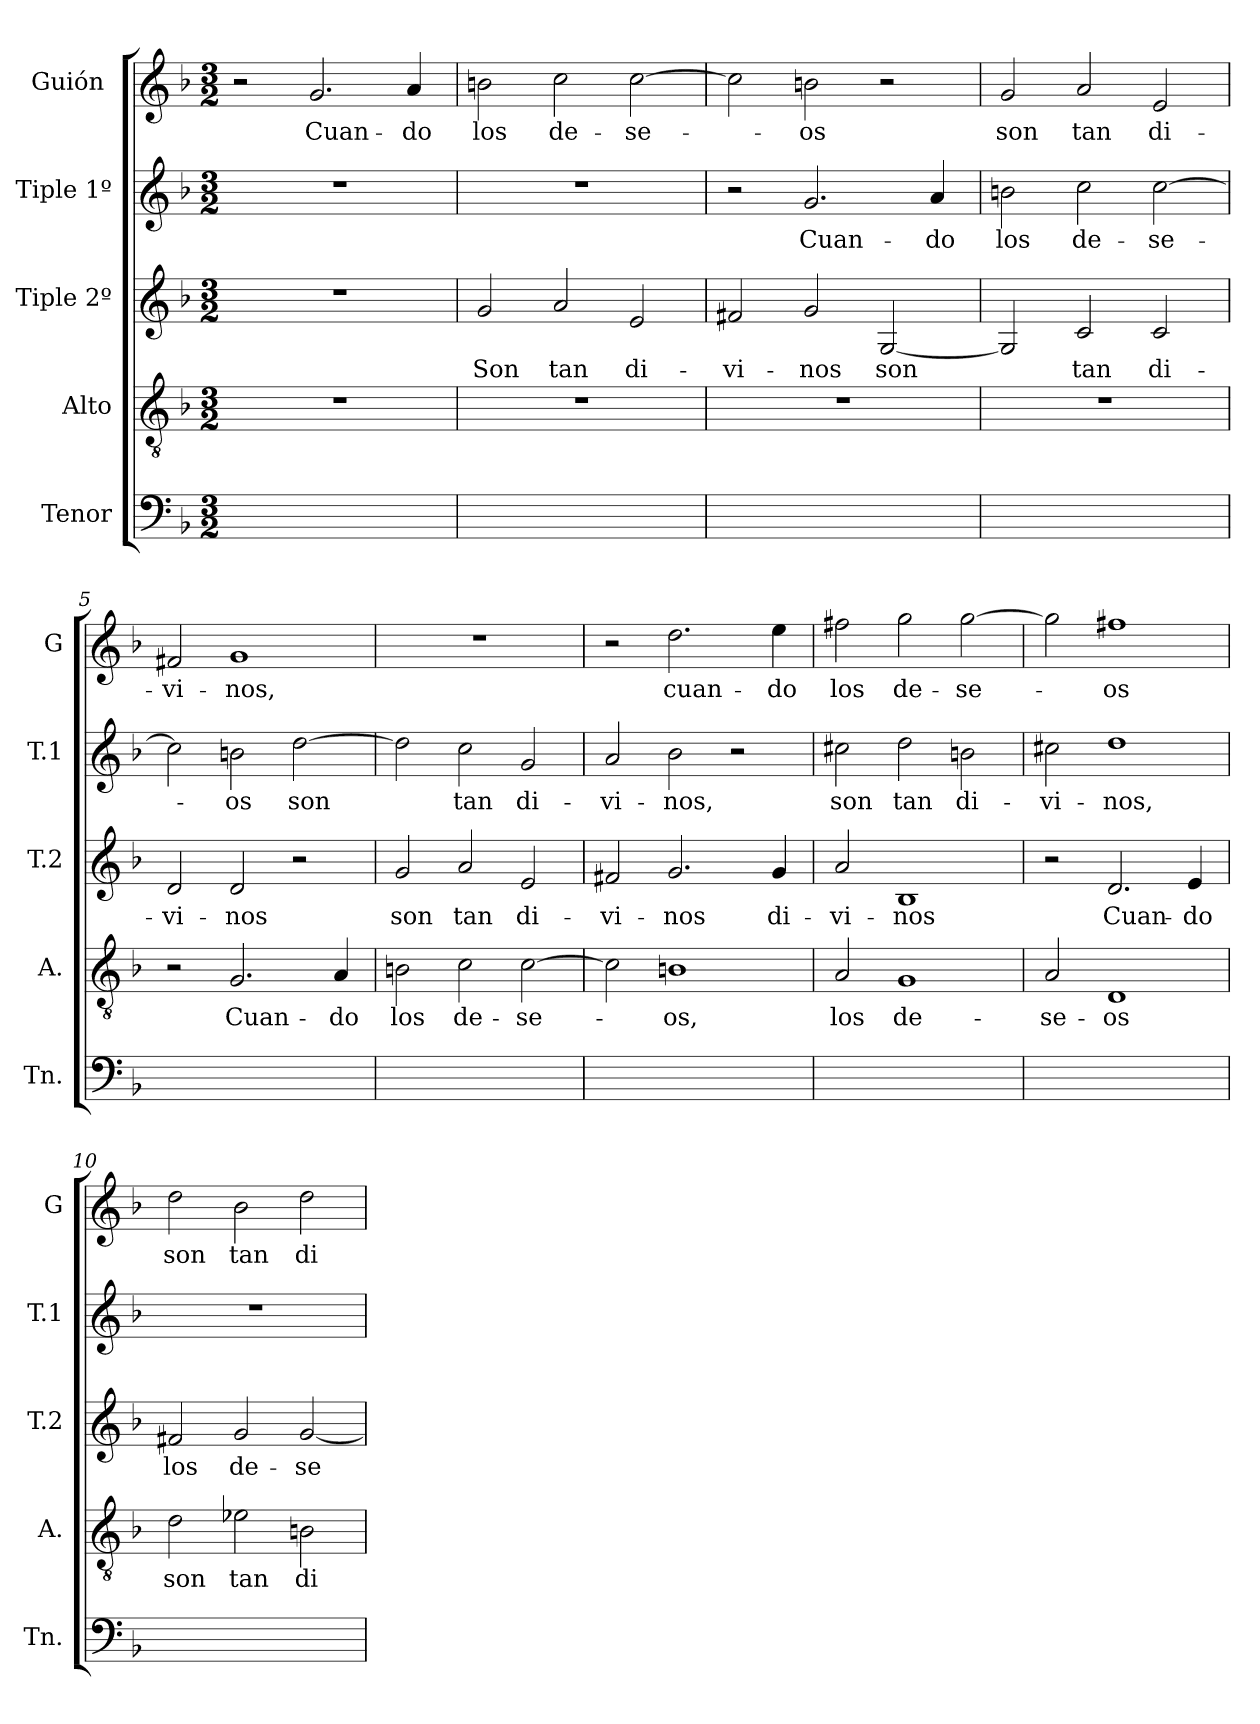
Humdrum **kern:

**kern	**kern	**text	**kern	**text	**kern	**text	**kern	**text
*part5	*part4	*part4	*part3	*part3	*part2	*part2	*part1	*part1
*staff5	*staff4	*staff4	*staff3	*staff3	*staff2	*staff2	*staff1	*staff1
*I"Tenor	*I"Alto	*	*I"Tiple 2º	*	*I"Tiple 1º	*	*I"Guión 	*
*I'Tn.	*I'A.	*	*I'T.2	*	*I'T.1	*	*I'G	*
*clefF4	*clefGv2	*	*clefG2	*	*clefG2	*	*clefG2	*
*k[b-]	*k[b-]	*	*k[b-]	*	*k[b-]	*	*k[b-]	*
*M3/2	*M3/2	*	*M3/2	*	*M3/2	*	*M3/2	*
=1	=1	=1	=1	=1	=1	=1	=1	=1
1.ryy	1.r	.	1.r	.	1.r	.	2r	.
.	.	.	.	.	.	.	2.g	Cuan-
.	.	.	.	.	.	.	4a	-do
=2	=2	=2	=2	=2	=2	=2	=2	=2
1.ryy	1.r	.	2g	Son	1.r	.	2bn	los
.	.	.	2a	tan	.	.	2cc	de-
.	.	.	2e	di-	.	.	[2cc	-se-
=3	=3	=3	=3	=3	=3	=3	=3	=3
1.ryy	1.r	.	2f#X	-vi-	2r	.	2cc]	.
.	.	.	2g	-nos	2.g	Cuan-	2bn	-os
.	.	.	[2G	son	.	.	2r	.
.	.	.	.	.	4a	-do	.	.
=4	=4	=4	=4	=4	=4	=4	=4	=4
1.ryy	1.r	.	2G]	.	2bn	los	2g	son
.	.	.	2c	tan	2cc	de-	2a	tan
.	.	.	2c	di-	[2cc	-se-	2e	di-
=5	=5	=5	=5	=5	=5	=5	=5	=5
1.ryy	2r	.	2d	-vi-	2cc]	.	2f#X	-vi-
.	2.G	Cuan-	2d	-nos	2bn	-os	1g	-nos,
.	.	.	2r	.	[2dd	son	.	.
.	4A	-do	.	.	.	.	.	.
=6	=6	=6	=6	=6	=6	=6	=6	=6
1.ryy	2Bn	los	2g	son	2dd]	.	1.r	.
.	2c	de-	2a	tan	2cc	tan	.	.
.	[2c	-se-	2e	di-	2g	di-	.	.
=7	=7	=7	=7	=7	=7	=7	=7	=7
1.ryy	2c]	.	2f#X	-vi-	2a	-vi-	2r	.
.	1Bn	-os,	2.g	-nos	2b-	-nos,	2.dd	cuan-
.	.	.	.	.	2r	.	.	.
.	.	.	4g	di-	.	.	4ee	-do
=8	=8	=8	=8	=8	=8	=8	=8	=8
1.ryy	2A	los	2a	-vi-	2cc#X	son	2ff#X	los
.	1G	de-	1B-	-nos	2dd	tan	2gg	de-
.	.	.	.	.	2bn	di-	[2gg	-se-
=9	=9	=9	=9	=9	=9	=9	=9	=9
1.ryy	2A	-se-	2r	.	2cc#X	-vi-	2gg]	.
.	1D	-os	2.d	Cuan-	1dd	-nos,	1ff#X	-os
.	.	.	4e	-do	.	.	.	.
=10	=10	=10	=10	=10	=10	=10	=10	=10
1.ryy	2d	son	2f#X	los	1.r	.	2dd	son
.	2e-X	tan	2g	de-	.	.	2b-	tan
.	2Bn	di-	[2g	-se-	.	.	2dd	di-
=	=	=	=	=	=	=	=	=
*-	*-	*-	*-	*-	*-	*-	*-	*-
